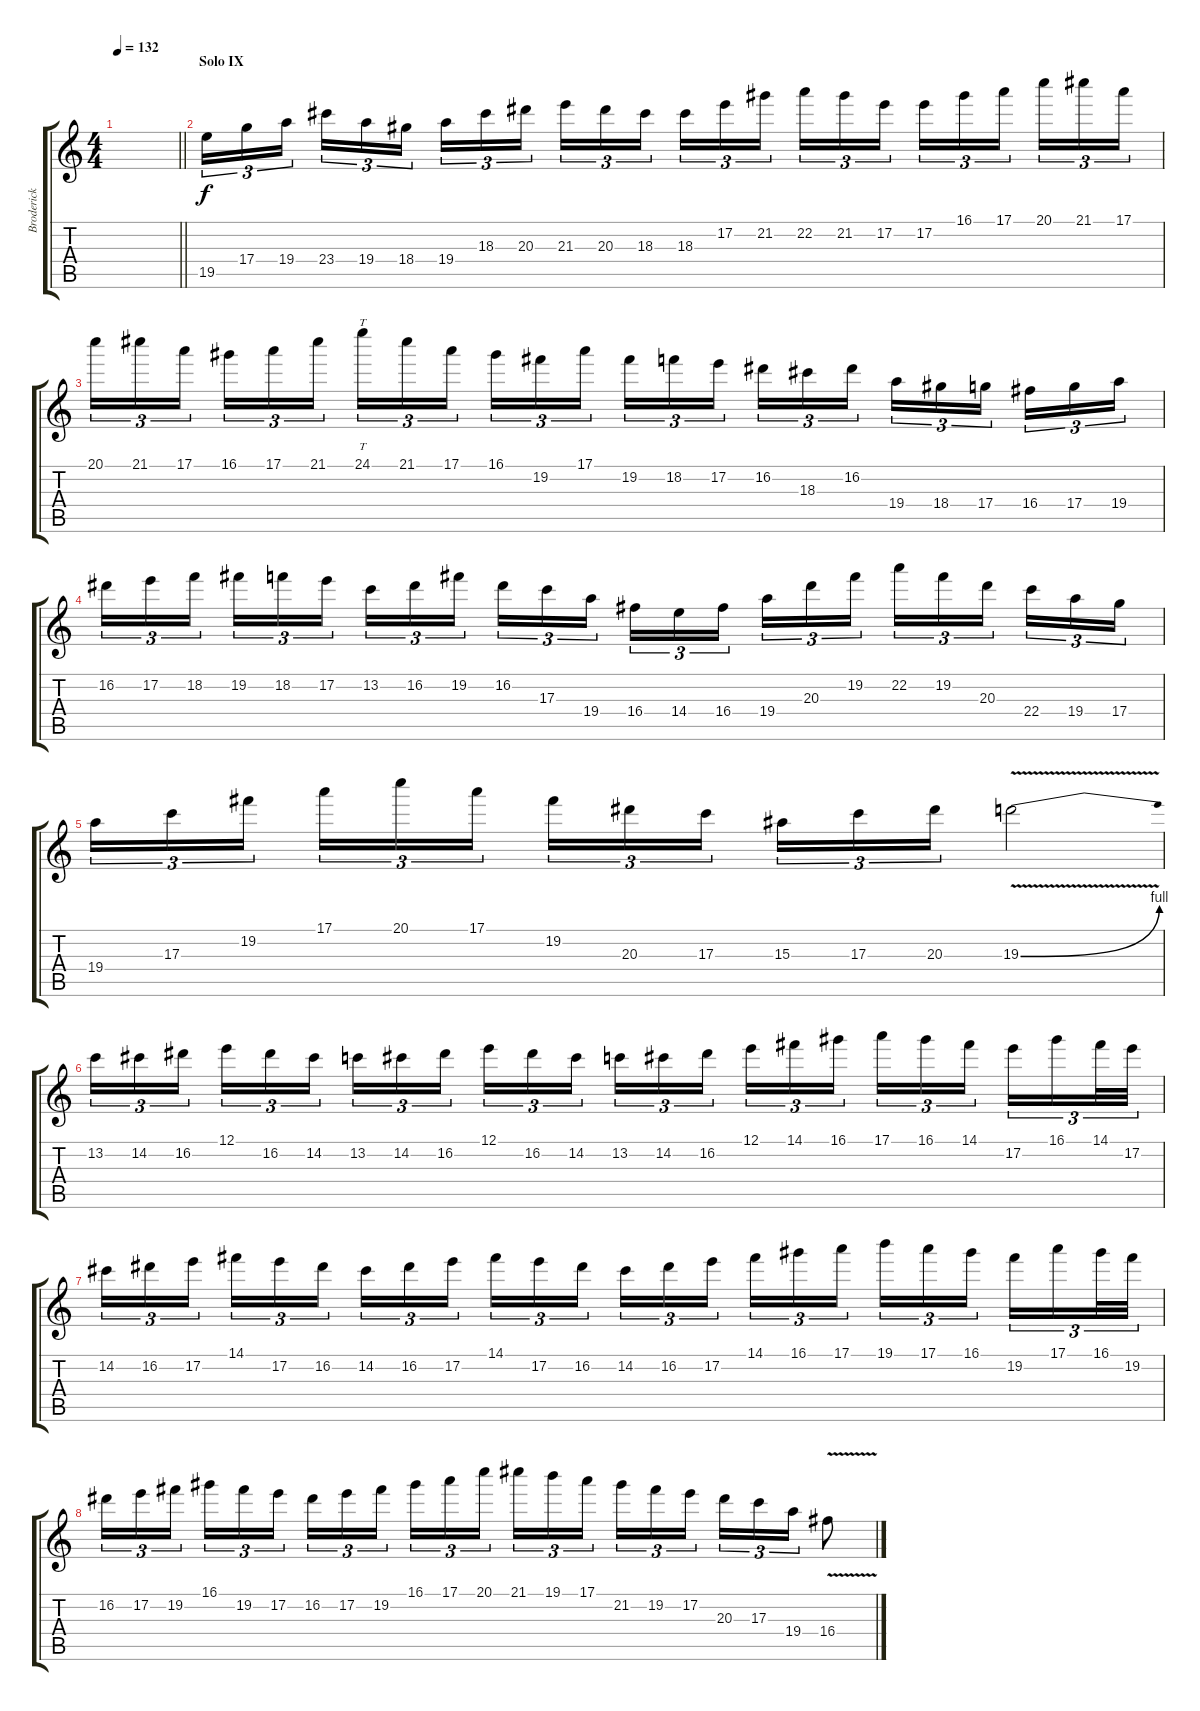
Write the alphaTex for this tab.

\track ("Broderick Lead" "Broderick ") {instrument distortionguitar}
\staff {score tabs}
\tuning (E4 B3 G3 D3 A2 E2) {hide}
\ts (4 4)
\tempo 132
\clef g2
\barLineRight lightlight
\ks c
|
\section ("" "Solo IX")
19.5.16{tu (3 2)} 17.4.16{tu (3 2)} 19.4.16{tu (3 2) beam splitsecondary} 23.4.16{tu (3 2)} 19.4.16{tu (3 2)} 18.4.16{tu (3 2)} 19.4.16{tu (3 2)} 18.3.16{tu (3 2)} 20.3.16{tu (3 2) beam splitsecondary} 21.3.16{tu (3 2)} 20.3.16{tu (3 2)} 18.3.16{tu (3 2)} 18.3.16{tu (3 2)} 17.2.16{tu (3 2)} 21.2.16{tu (3 2) beam splitsecondary} 22.2.16{tu (3 2)} 21.2.16{tu (3 2)} 17.2.16{tu (3 2)} 17.2.16{tu (3 2)} 16.1.16{tu (3 2)} 17.1.16{tu (3 2) beam splitsecondary} 20.1.16{tu (3 2)} 21.1.16{tu (3 2)} 17.1.16{tu (3 2)} |
20.1.16{tu (3 2)} 21.1.16{tu (3 2)} 17.1.16{tu (3 2) beam splitsecondary} 16.1.16{tu (3 2)} 17.1.16{tu (3 2)} 21.1.16{tu (3 2)} 24.1.16{tt tu (3 2)} 21.1.16{tu (3 2)} 17.1.16{tu (3 2) beam splitsecondary} 16.1.16{tu (3 2)} 19.2.16{tu (3 2)} 17.1.16{tu (3 2)} 19.2.16{tu (3 2)} 18.2.16{tu (3 2)} 17.2.16{tu (3 2) beam splitsecondary} 16.2.16{tu (3 2)} 18.3.16{tu (3 2)} 16.2.16{tu (3 2)} 19.4.16{tu (3 2)} 18.4.16{tu (3 2)} 17.4.16{tu (3 2) beam splitsecondary} 16.4.16{tu (3 2)} 17.4.16{tu (3 2)} 19.4.16{tu (3 2)} |
16.2.16{tu (3 2)} 17.2.16{tu (3 2)} 18.2.16{tu (3 2) beam splitsecondary} 19.2.16{tu (3 2)} 18.2.16{tu (3 2)} 17.2.16{tu (3 2)} 13.2.16{tu (3 2)} 16.2.16{tu (3 2)} 19.2.16{tu (3 2) beam splitsecondary} 16.2.16{tu (3 2)} 17.3.16{tu (3 2)} 19.4.16{tu (3 2)} 16.4.16{tu (3 2)} 14.4.16{tu (3 2)} 16.4.16{tu (3 2) beam splitsecondary} 19.4.16{tu (3 2)} 20.3.16{tu (3 2)} 19.2.16{tu (3 2)} 22.2.16{tu (3 2)} 19.2.16{tu (3 2)} 20.3.16{tu (3 2) beam splitsecondary} 22.4.16{tu (3 2)} 19.4.16{tu (3 2)} 17.4.16{tu (3 2)} |
19.4.16{tu (3 2)} 17.3.16{tu (3 2)} 19.2.16{tu (3 2) beam splitsecondary} 17.1.16{tu (3 2)} 20.1.16{tu (3 2)} 17.1.16{tu (3 2)} 19.2.16{tu (3 2)} 20.3.16{tu (3 2)} 17.3.16{tu (3 2) beam splitsecondary} 15.3.16{tu (3 2)} 17.3.16{tu (3 2)} 20.3.16{tu (3 2)} 19.3{be (bend 0 0 60 4) v}.2 |
13.2.16{tu (3 2)} 14.2.16{tu (3 2)} 16.2.16{tu (3 2) beam splitsecondary} 12.1.16{tu (3 2)} 16.2.16{tu (3 2)} 14.2.16{tu (3 2)} 13.2.16{tu (3 2)} 14.2.16{tu (3 2)} 16.2.16{tu (3 2) beam splitsecondary} 12.1.16{tu (3 2)} 16.2.16{tu (3 2)} 14.2.16{tu (3 2)} 13.2.16{tu (3 2)} 14.2.16{tu (3 2)} 16.2.16{tu (3 2) beam splitsecondary} 12.1.16{tu (3 2)} 14.1.16{tu (3 2)} 16.1.16{tu (3 2)} 17.1.16{tu (3 2)} 16.1.16{tu (3 2)} 14.1.16{tu (3 2) beam splitsecondary} 17.2.16{tu (3 2)} 16.1.16{tu (3 2)} 14.1.32{tu (3 2)} 17.2.32{tu (3 2)} |
14.2.16{tu (3 2)} 16.2.16{tu (3 2)} 17.2.16{tu (3 2) beam splitsecondary} 14.1.16{tu (3 2)} 17.2.16{tu (3 2)} 16.2.16{tu (3 2)} 14.2.16{tu (3 2)} 16.2.16{tu (3 2)} 17.2.16{tu (3 2) beam splitsecondary} 14.1.16{tu (3 2)} 17.2.16{tu (3 2)} 16.2.16{tu (3 2)} 14.2.16{tu (3 2)} 16.2.16{tu (3 2)} 17.2.16{tu (3 2) beam splitsecondary} 14.1.16{tu (3 2)} 16.1.16{tu (3 2)} 17.1.16{tu (3 2)} 19.1.16{tu (3 2)} 17.1.16{tu (3 2)} 16.1.16{tu (3 2) beam splitsecondary} 19.2.16{tu (3 2)} 17.1.16{tu (3 2)} 16.1.32{tu (3 2)} 19.2.32{tu (3 2)} |
16.2.16{tu (3 2)} 17.2.16{tu (3 2)} 19.2.16{tu (3 2) beam splitsecondary} 16.1.16{tu (3 2)} 19.2.16{tu (3 2)} 17.2.16{tu (3 2)} 16.2.16{tu (3 2)} 17.2.16{tu (3 2)} 19.2.16{tu (3 2) beam splitsecondary} 16.1.16{tu (3 2)} 17.1.16{tu (3 2)} 20.1.16{tu (3 2)} 21.1.16{tu (3 2)} 19.1.16{tu (3 2)} 17.1.16{tu (3 2) beam splitsecondary} 21.2.16{tu (3 2)} 19.2.16{tu (3 2)} 17.2.16{tu (3 2)} 20.3.16{tu (3 2)} 17.3.16{tu (3 2)} 19.4.16{tu (3 2)} 16.4{v}.8
